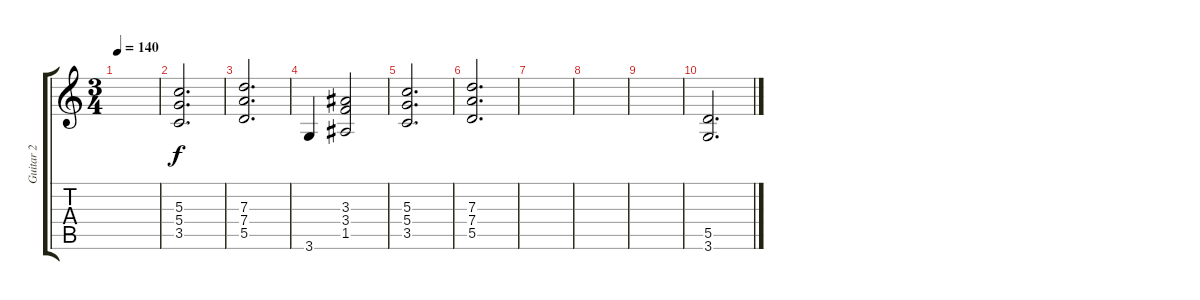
\track ("Guitar 2" "Guitar 2") {instrument distortionguitar}
\staff {score tabs}
\tuning (E4 B3 G3 D3 A2 E2) {hide}
\ts (3 4)
\tempo 140
\clef g2
\ks c
|
(5.3 5.4 3.5).2{d} |
(7.3 7.4 5.5).2{d} |
3.6.4 (3.3 3.4 1.5).2 |
(5.3 5.4 3.5).2{d} |
(7.3 7.4 5.5).2{d} |
|
|
|
(5.5 3.6).2{d}
